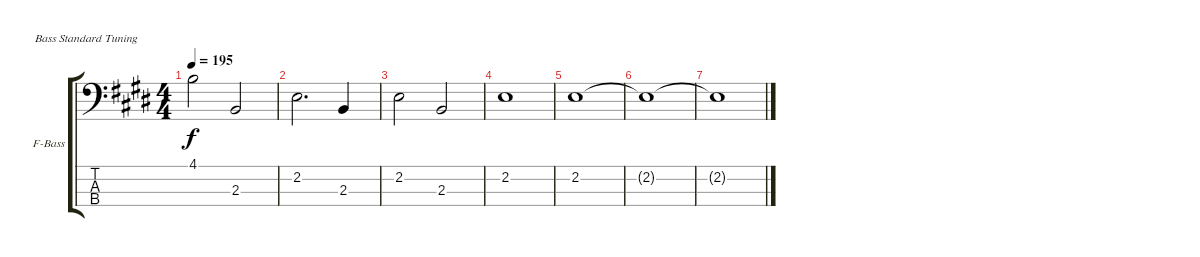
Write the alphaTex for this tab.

\defaultSystemsLayout 4
\bracketExtendMode groupsimilarinstruments
\firstSystemTrackNameOrientation horizontal
\otherSystemsTrackNameOrientation horizontal
\track ("Fretless Bass" "F-Bass") {instrument fretlessbass}
\staff {score tabs}
\tuning (G2 D2 A1 E1)
\ts (4 4)
\tempo 195
\clef f4
\scale
0.333333
\ks e
4.1.2{dy f} 2.3.2 |
\scale
0.333333 2.2.2{d} 2.3.4 |
\scale
0.333333 2.2.2 2.3.2 |
\scale
0.333333 2.2.1 |
2.2.1 |
2.2{t}.1 |
2.2{t}.1
